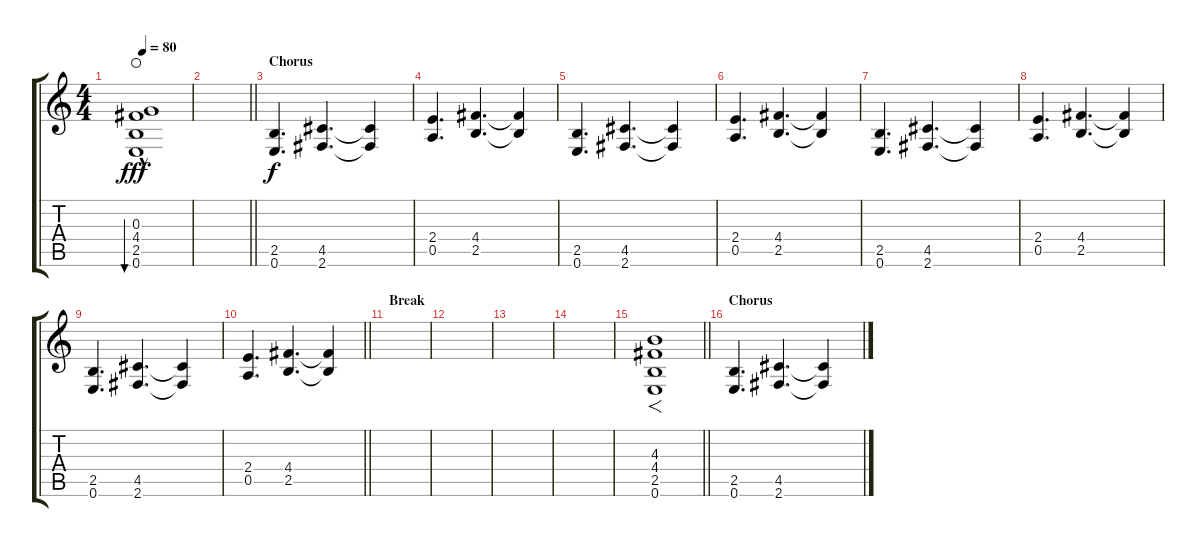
\track "" {instrument distortionguitar}
\staff {score tabs}
\tuning (E4 B3 G3 D3 A2 E2) {hide}
\ts (4 4)
\tempo 80
\clef g2
\ks c
(0.3{hac} 4.4{hac} 2.5{hac} 0.6{hac}).1{bu 60 dy fff waho} |
\barLineRight lightlight
|
\section ("" "Chorus")
(2.5 0.6).4{d dy f instrument distortionguitar} (4.5 2.6).4{d} (4.5{t} 2.6{t}).4 |
(2.4 0.5).4{d} (4.4 2.5).4{d} (4.4{t} 2.5{t}).4 |
(2.5 0.6).4{d} (4.5 2.6).4{d} (4.5{t} 2.6{t}).4 |
(2.4 0.5).4{d} (4.4 2.5).4{d} (4.4{t} 2.5{t}).4 |
(2.5 0.6).4{d} (4.5 2.6).4{d} (4.5{t} 2.6{t}).4 |
(2.4 0.5).4{d} (4.4 2.5).4{d} (4.4{t} 2.5{t}).4 |
(2.5 0.6).4{d} (4.5 2.6).4{d} (4.5{t} 2.6{t}).4 |
\barLineRight lightlight
(2.4 0.5).4{d} (4.4 2.5).4{d} (4.4{t} 2.5{t}).4 |
\section ("" "Break")
|
|
|
|
\barLineRight lightlight
(4.3 4.4 2.5 0.6).1{f} |
\section ("" "Chorus")
(2.5 0.6).4{d} (4.5 2.6).4{d} (4.5{t} 2.6{t}).4
